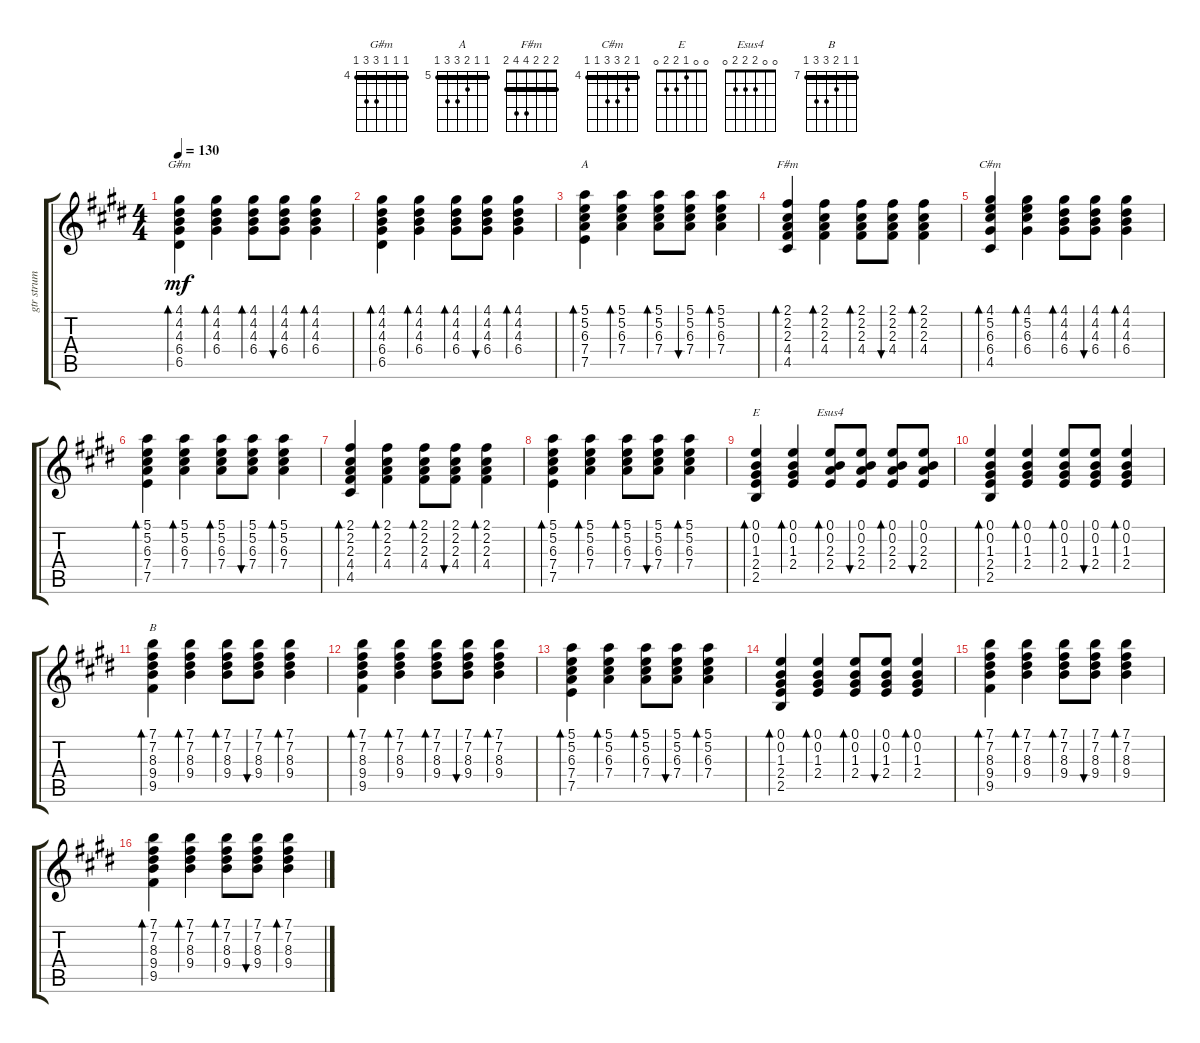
\track ("gtr strum" "gtr strum") {instrument acousticguitarnylon}
\staff {score tabs}
\tuning (E4 B3 G3 D3 A2 E2) {hide}
\chord ("G#m" 4 4 4 6 6 4) {firstfret 4 barre 4}
\chord ("A" 5 5 6 7 7 5) {firstfret 5 barre 5}
\chord ("F#m" 2 2 2 4 4 2) {barre 2}
\chord ("C#m" 4 5 6 6 4 4) {firstfret 4 barre 4}
\chord ("E" 0 0 1 2 2 0)
\chord ("Esus4" 0 0 2 2 2 0)
\chord ("B" 7 7 8 9 9 7) {firstfret 7 barre 7}
\ts (4 4)
\tempo 130
\clef g2
\ks e
(4.1 4.2 4.3 6.4 6.5).4{bd 30 ch "G#m" dy mf} (4.1 4.2 4.3 6.4).4{bd 30} (4.1 4.2 4.3 6.4).8{bd 30} (4.1 4.2 4.3 6.4).8{bu 30} (4.1 4.2 4.3 6.4).4{bd 30} |
(4.1 4.2 4.3 6.4 6.5).4{bd 30} (4.1 4.2 4.3 6.4).4{bd 30} (4.1 4.2 4.3 6.4).8{bd 30} (4.1 4.2 4.3 6.4).8{bu 30} (4.1 4.2 4.3 6.4).4{bd 30} |
(5.1 5.2 6.3 7.4 7.5).4{bd 30 ch "A"} (5.1 5.2 6.3 7.4).4{bd 30} (5.1 5.2 6.3 7.4).8{bd 30} (5.1 5.2 6.3 7.4).8{bu 30} (5.1 5.2 6.3 7.4).4{bd 30} |
(2.1 2.2 2.3 4.4 4.5).4{bd 60 ch "F#m"} (2.1 2.2 2.3 4.4).4{bd 60} (2.1 2.2 2.3 4.4).8{bd 60} (2.1 2.2 2.3 4.4).8{bu 60} (2.1 2.2 2.3 4.4).4{bd 60} |
(4.1 5.2 6.3 6.4 4.5).4{bd 30 ch "C#m"} (4.1 5.2 6.3 6.4).4{bd 30} (4.1 4.2 4.3 6.4).8{bd 30} (4.1 4.2 4.3 6.4).8{bu 30} (4.1 4.2 4.3 6.4).4{bd 30} |
(5.1 5.2 6.3 7.4 7.5).4{bd 30} (5.1 5.2 6.3 7.4).4{bd 30} (5.1 5.2 6.3 7.4).8{bd 30} (5.1 5.2 6.3 7.4).8{bu 30} (5.1 5.2 6.3 7.4).4{bd 30} |
(2.1 2.2 2.3 4.4 4.5).4{bd 60} (2.1 2.2 2.3 4.4).4{bd 60} (2.1 2.2 2.3 4.4).8{bd 60} (2.1 2.2 2.3 4.4).8{bu 60} (2.1 2.2 2.3 4.4).4{bd 60} |
(5.1 5.2 6.3 7.4 7.5).4{bd 30} (5.1 5.2 6.3 7.4).4{bd 30} (5.1 5.2 6.3 7.4).8{bd 30} (5.1 5.2 6.3 7.4).8{bu 30} (5.1 5.2 6.3 7.4).4{bd 30} |
(0.1 0.2 1.3 2.4 2.5).4{bd 30 ch "E"} (0.1 0.2 1.3 2.4).4{bd 30} (0.1 0.2 2.3 2.4).8{bd 30 ch "Esus4"} (0.1 0.2 2.3 2.4).8{bu 30} (0.1 0.2 2.3 2.4).8{bd 30} (0.1 0.2 2.3 2.4).8{bu 30} |
(0.1 0.2 1.3 2.4 2.5).4{bd 30} (0.1 0.2 1.3 2.4).4{bd 30} (0.1 0.2 1.3 2.4).8{bd 30} (0.1 0.2 1.3 2.4).8{bu 30} (0.1 0.2 1.3 2.4).4{bd 30} |
(7.1 7.2 8.3 9.4 9.5).4{bd 30 ch "B"} (7.1 7.2 8.3 9.4).4{bd 30} (7.1 7.2 8.3 9.4).8{bd 30} (7.1 7.2 8.3 9.4).8{bu 30} (7.1 7.2 8.3 9.4).4{bd 30} |
(7.1 7.2 8.3 9.4 9.5).4{bd 30} (7.1 7.2 8.3 9.4).4{bd 30} (7.1 7.2 8.3 9.4).8{bd 30} (7.1 7.2 8.3 9.4).8{bu 30} (7.1 7.2 8.3 9.4).4{bd 30} |
(5.1 5.2 6.3 7.4 7.5).4{bd 30} (5.1 5.2 6.3 7.4).4{bd 30} (5.1 5.2 6.3 7.4).8{bd 30} (5.1 5.2 6.3 7.4).8{bu 30} (5.1 5.2 6.3 7.4).4{bd 30} |
(0.1 0.2 1.3 2.4 2.5).4{bd 30} (0.1 0.2 1.3 2.4).4{bd 30} (0.1 0.2 1.3 2.4).8{bd 30} (0.1 0.2 1.3 2.4).8{bu 30} (0.1 0.2 1.3 2.4).4{bd 30} |
(7.1 7.2 8.3 9.4 9.5).4{bd 30} (7.1 7.2 8.3 9.4).4{bd 30} (7.1 7.2 8.3 9.4).8{bd 30} (7.1 7.2 8.3 9.4).8{bu 30} (7.1 7.2 8.3 9.4).4{bd 30} |
(7.1 7.2 8.3 9.4 9.5).4{bd 30} (7.1 7.2 8.3 9.4).4{bd 30} (7.1 7.2 8.3 9.4).8{bd 30} (7.1 7.2 8.3 9.4).8{bu 30} (7.1 7.2 8.3 9.4).4{bd 30}
